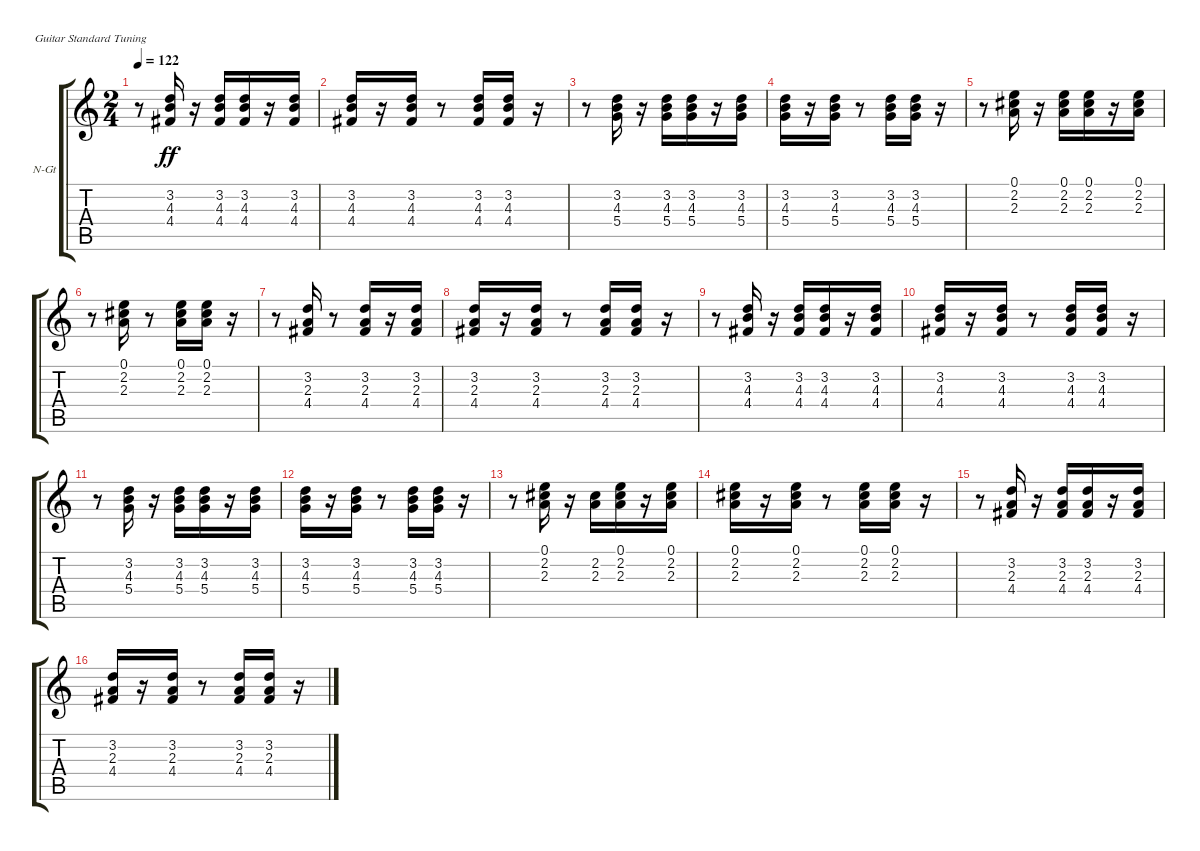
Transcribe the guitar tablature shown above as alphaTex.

\bracketExtendMode groupsimilarinstruments
\firstSystemTrackNameOrientation horizontal
\otherSystemsTrackNameOrientation horizontal
\track ("Гитара 1" "N-Gt") {instrument acousticguitarnylon}
\staff {score tabs}
\tuning (E4 B3 G3 D3 A2 E2)
\ts (2 4)
\tempo 122
\clef g2
\ks c
r.8{dy ff} (3.2 4.3 4.4).16 r.16 (3.2 4.3 4.4).16 (3.2 4.3 4.4).16 r.16 (3.2 4.3 4.4).16 |
(3.2 4.3 4.4).16 r.16 (3.2 4.3 4.4).16 r.8 (3.2 4.3 4.4).16 (3.2 4.3 4.4).16 r.16 |
r.8 (3.2 4.3 5.4).16 r.16 (3.2 4.3 5.4).16 (3.2 4.3 5.4).16 r.16 (3.2 4.3 5.4).16 |
(3.2 4.3 5.4).16 r.16 (3.2 4.3 5.4).16 r.8 (3.2 4.3 5.4).16 (3.2 4.3 5.4).16 r.16 |
r.8 (0.1 2.2 2.3).16 r.16 (0.1 2.2 2.3).16 (0.1 2.2 2.3).16 r.16 (0.1 2.2 2.3).16 |
r.8 (0.1 2.2 2.3).16 r.8 (0.1 2.2 2.3).16 (0.1 2.2 2.3).16 r.16 |
r.8 (3.2 2.3 4.4).16 r.8 (3.2 2.3 4.4).16 r.16 (3.2 2.3 4.4).16 |
(3.2 2.3 4.4).16 r.16 (3.2 2.3 4.4).16 r.8 (3.2 2.3 4.4).16 (3.2 2.3 4.4).16 r.16 |
r.8 (3.2 4.3 4.4).16 r.16 (3.2 4.3 4.4).16 (3.2 4.3 4.4).16 r.16 (3.2 4.3 4.4).16 |
(3.2 4.3 4.4).16 r.16 (3.2 4.3 4.4).16 r.8 (3.2 4.3 4.4).16 (3.2 4.3 4.4).16 r.16 |
r.8 (3.2 4.3 5.4).16 r.16 (3.2 4.3 5.4).16 (3.2 4.3 5.4).16 r.16 (3.2 4.3 5.4).16 |
(3.2 4.3 5.4).16 r.16 (3.2 4.3 5.4).16 r.8 (3.2 4.3 5.4).16 (3.2 4.3 5.4).16 r.16 |
r.8 (0.1 2.2 2.3).16 r.16 (2.2 2.3).16 (0.1 2.2 2.3).16 r.16 (0.1 2.2 2.3).16 |
(0.1 2.2 2.3).16 r.16 (0.1 2.2 2.3).16 r.8 (0.1 2.2 2.3).16 (0.1 2.2 2.3).16 r.16 |
r.8 (3.2 2.3 4.4).16 r.16 (3.2 2.3 4.4).16 (3.2 2.3 4.4).16 r.16 (3.2 2.3 4.4).16 |
(3.2 2.3 4.4).16 r.16 (3.2 2.3 4.4).16 r.8 (3.2 2.3 4.4).16 (3.2 2.3 4.4).16 r.16
